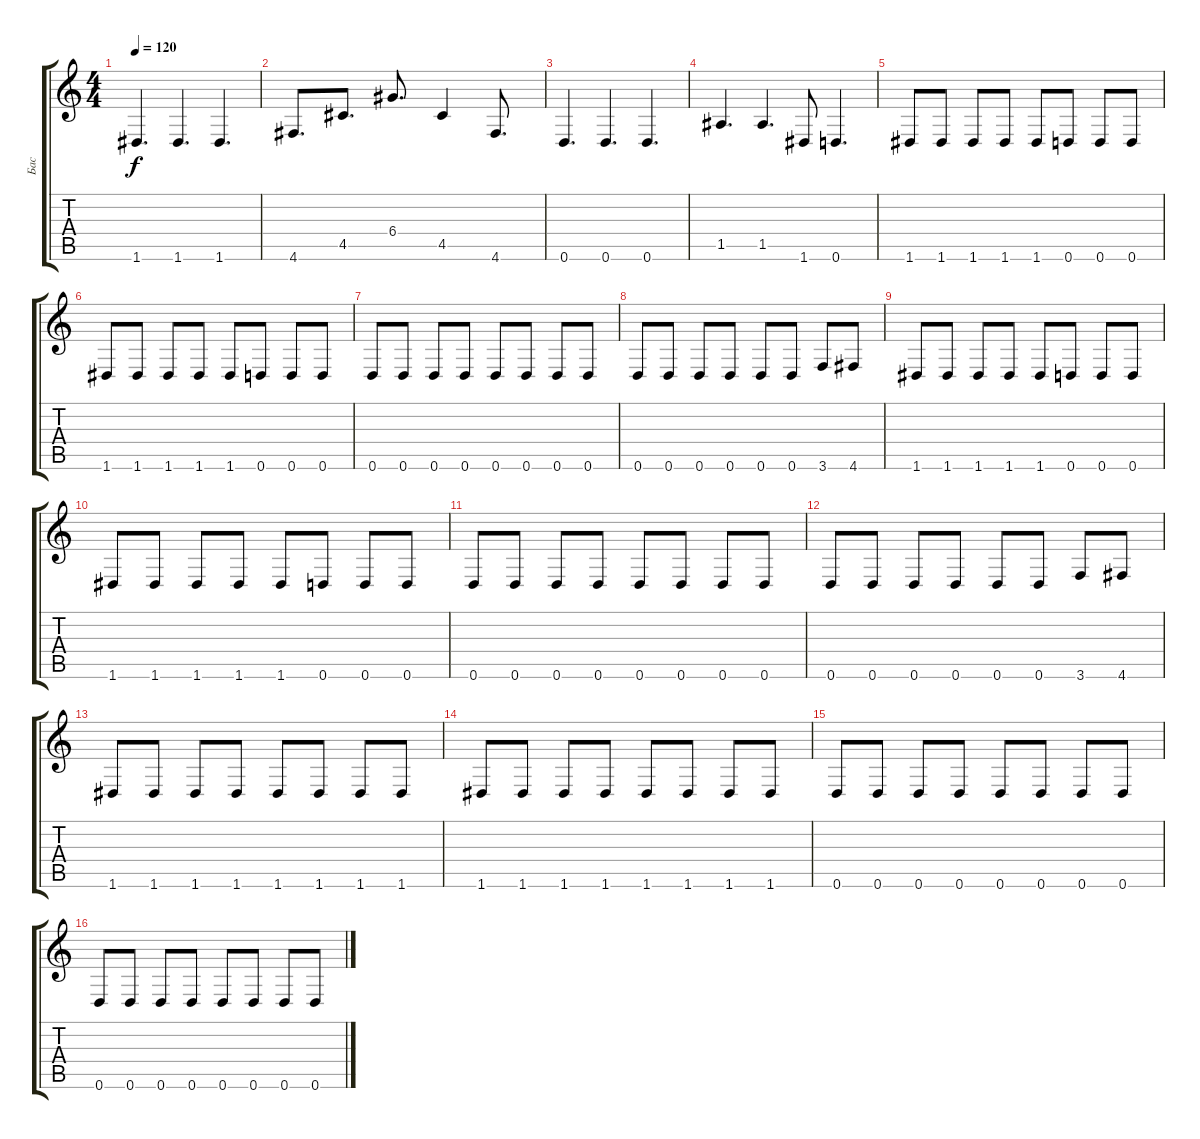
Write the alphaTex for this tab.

\track ("Бас" "Бас") {instrument electricbassfinger}
\staff {score tabs}
\tuning (E4 B3 G3 D3 A2 D2) {hide}
\ts (4 4)
\tempo 120
\clef g2
\ks c
1.6.4{d dy f} 1.6.4{d} 1.6.4{d} |
4.6.8{d} 4.5.8{d} 6.4.8{d} 4.5.4 4.6.8{d} |
0.6.4{d} 0.6.4{d} 0.6.4{d} |
1.5.4{d} 1.5.4{d} 1.6.8 0.6.4{d} |
1.6.8 1.6.8 1.6.8 1.6.8 1.6.8 0.6.8 0.6.8 0.6.8 |
1.6.8 1.6.8 1.6.8 1.6.8 1.6.8 0.6.8 0.6.8 0.6.8 |
0.6.8 0.6.8 0.6.8 0.6.8 0.6.8 0.6.8 0.6.8 0.6.8 |
0.6.8 0.6.8 0.6.8 0.6.8 0.6.8 0.6.8 3.6.8 4.6.8 |
1.6.8 1.6.8 1.6.8 1.6.8 1.6.8 0.6.8 0.6.8 0.6.8 |
1.6.8 1.6.8 1.6.8 1.6.8 1.6.8 0.6.8 0.6.8 0.6.8 |
0.6.8 0.6.8 0.6.8 0.6.8 0.6.8 0.6.8 0.6.8 0.6.8 |
0.6.8 0.6.8 0.6.8 0.6.8 0.6.8 0.6.8 3.6.8 4.6.8 |
1.6.8 1.6.8 1.6.8 1.6.8 1.6.8 1.6.8 1.6.8 1.6.8 |
1.6.8 1.6.8 1.6.8 1.6.8 1.6.8 1.6.8 1.6.8 1.6.8 |
0.6.8 0.6.8 0.6.8 0.6.8 0.6.8 0.6.8 0.6.8 0.6.8 |
0.6.8 0.6.8 0.6.8 0.6.8 0.6.8 0.6.8 0.6.8 0.6.8
